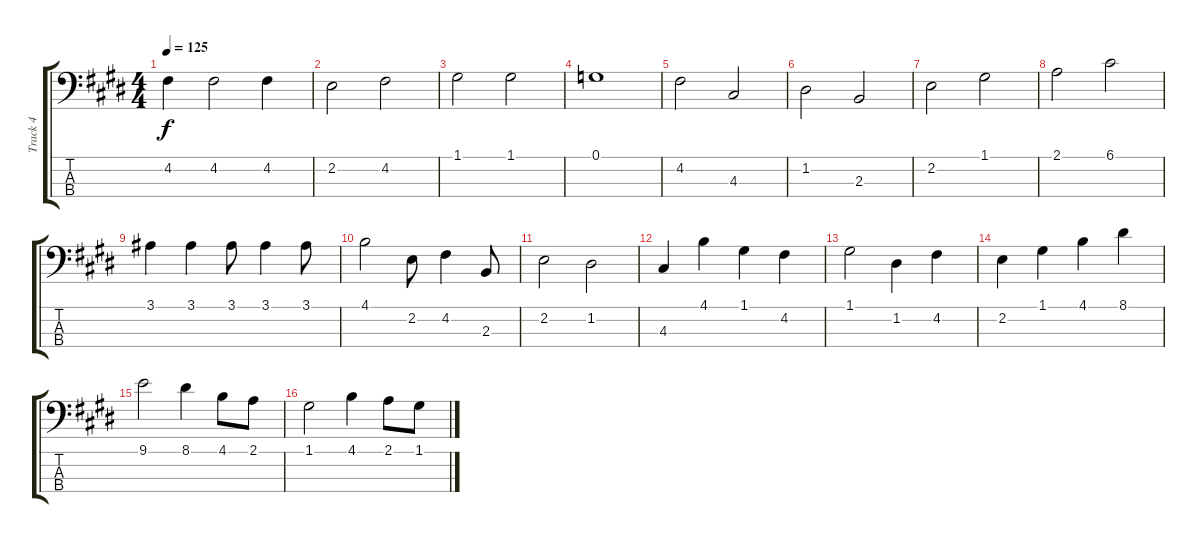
\track ("Track 4" "Track 4") {instrument electricbassfinger}
\staff {score tabs}
\tuning (G2 D2 A1 E1) {hide}
\ts (4 4)
\tempo 125
\clef f4
\ks e
4.2.4{dy f} 4.2.2 4.2.4 |
2.2.2 4.2.2 |
1.1.2 1.1.2 |
0.1.1 |
4.2.2 4.3.2 |
1.2.2 2.3.2 |
2.2.2 1.1.2 |
2.1.2 6.1.2 |
3.1.4 3.1.4 3.1.8 3.1.4 3.1.8 |
4.1.2 2.2.8 4.2.4 2.3.8 |
2.2.2 1.2.2 |
4.3.4 4.1.4 1.1.4 4.2.4 |
1.1.2 1.2.4 4.2.4 |
2.2.4 1.1.4 4.1.4 8.1.4 |
9.1.2 8.1.4 4.1.8 2.1.8 |
1.1.2 4.1.4 2.1.8 1.1.8
